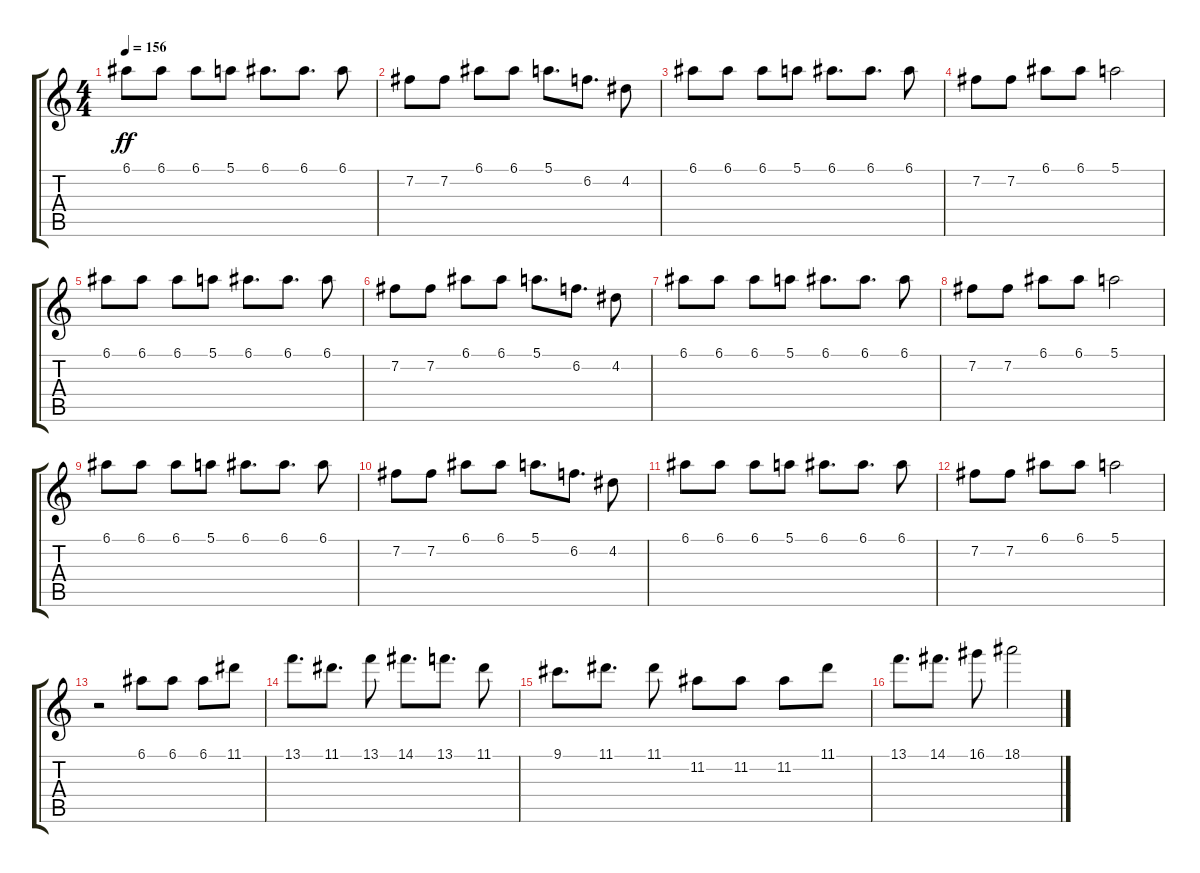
\track "" {instrument overdrivenguitar}
\staff {score tabs}
\tuning (E4 B3 G3 D3 A2 E2) {hide}
\ts (4 4)
\tempo 156
\clef g2
\ks c
6.1.8{dy ff} 6.1.8 6.1.8 5.1.8 6.1.8{d} 6.1.8{d} 6.1.8 |
7.2.8 7.2.8 6.1.8 6.1.8 5.1.8{d} 6.2.8{d} 4.2.8 |
6.1.8 6.1.8 6.1.8 5.1.8 6.1.8{d} 6.1.8{d} 6.1.8 |
7.2.8 7.2.8 6.1.8 6.1.8 5.1.2 |
6.1.8 6.1.8 6.1.8 5.1.8 6.1.8{d} 6.1.8{d} 6.1.8 |
7.2.8 7.2.8 6.1.8 6.1.8 5.1.8{d} 6.2.8{d} 4.2.8 |
6.1.8 6.1.8 6.1.8 5.1.8 6.1.8{d} 6.1.8{d} 6.1.8 |
7.2.8 7.2.8 6.1.8 6.1.8 5.1.2 |
6.1.8 6.1.8 6.1.8 5.1.8 6.1.8{d} 6.1.8{d} 6.1.8 |
7.2.8 7.2.8 6.1.8 6.1.8 5.1.8{d} 6.2.8{d} 4.2.8 |
6.1.8 6.1.8 6.1.8 5.1.8 6.1.8{d} 6.1.8{d} 6.1.8 |
7.2.8 7.2.8 6.1.8 6.1.8 5.1.2 |
r.2 6.1.8 6.1.8 6.1.8 11.1.8 |
13.1.8{d} 11.1.8{d} 13.1.8 14.1.8{d} 13.1.8{d} 11.1.8 |
9.1.8{d} 11.1.8{d} 11.1.8 11.2.8 11.2.8 11.2.8 11.1.8 |
13.1.8{d} 14.1.8{d} 16.1.8 18.1.2
